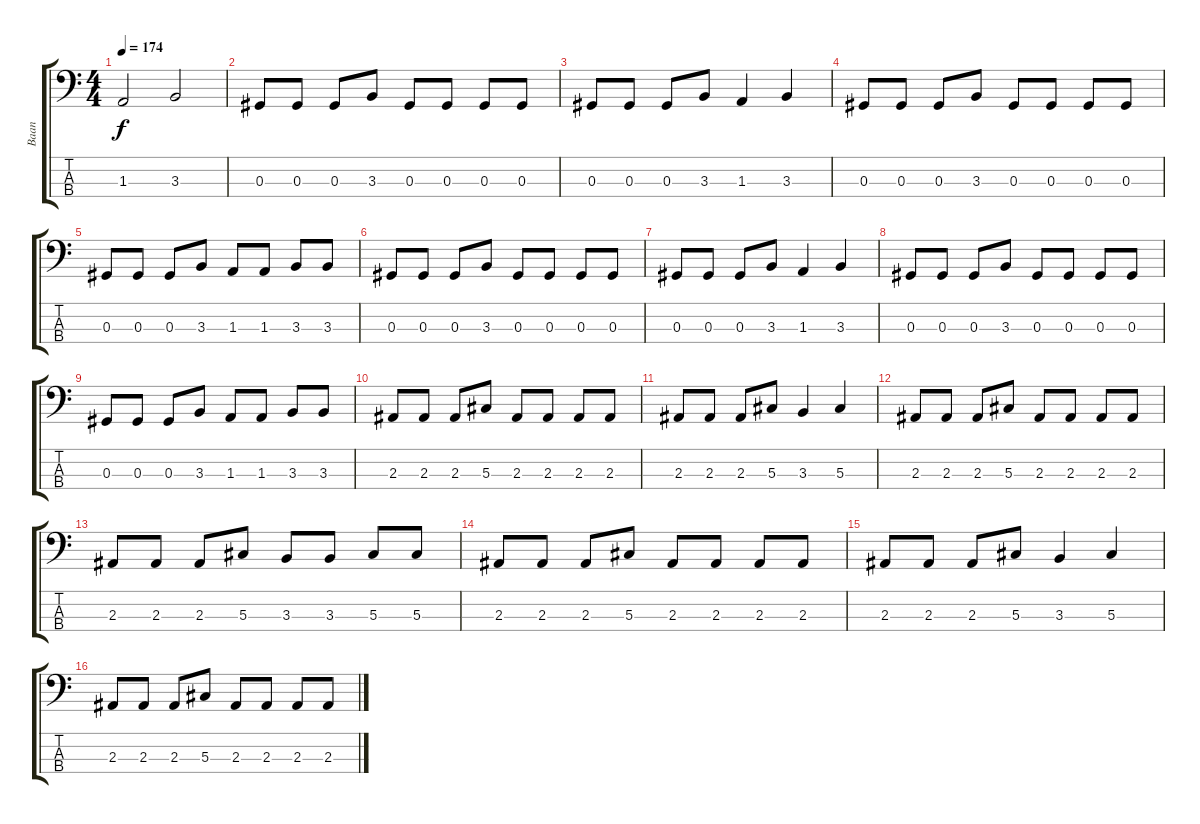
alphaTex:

\track ("Baan" "Baan") {instrument electricbassfinger}
\staff {score tabs}
\tuning (Gb2 Db2 Ab1 Eb1) {hide}
\ts (4 4)
\tempo 174
\clef f4
\ks c
1.3.2{dy f} 3.3.2 |
0.3.8 0.3.8 0.3.8 3.3.8 0.3.8 0.3.8 0.3.8 0.3.8 |
0.3.8 0.3.8 0.3.8 3.3.8 1.3.4 3.3.4 |
0.3.8 0.3.8 0.3.8 3.3.8 0.3.8 0.3.8 0.3.8 0.3.8 |
0.3.8 0.3.8 0.3.8 3.3.8 1.3.8 1.3.8 3.3.8 3.3.8 |
0.3.8 0.3.8 0.3.8 3.3.8 0.3.8 0.3.8 0.3.8 0.3.8 |
0.3.8 0.3.8 0.3.8 3.3.8 1.3.4 3.3.4 |
0.3.8 0.3.8 0.3.8 3.3.8 0.3.8 0.3.8 0.3.8 0.3.8 |
0.3.8 0.3.8 0.3.8 3.3.8 1.3.8 1.3.8 3.3.8 3.3.8 |
2.3.8 2.3.8 2.3.8 5.3.8 2.3.8 2.3.8 2.3.8 2.3.8 |
2.3.8 2.3.8 2.3.8 5.3.8 3.3.4 5.3.4 |
2.3.8 2.3.8 2.3.8 5.3.8 2.3.8 2.3.8 2.3.8 2.3.8 |
2.3.8 2.3.8 2.3.8 5.3.8 3.3.8 3.3.8 5.3.8 5.3.8 |
2.3.8 2.3.8 2.3.8 5.3.8 2.3.8 2.3.8 2.3.8 2.3.8 |
2.3.8 2.3.8 2.3.8 5.3.8 3.3.4 5.3.4 |
2.3.8 2.3.8 2.3.8 5.3.8 2.3.8 2.3.8 2.3.8 2.3.8
